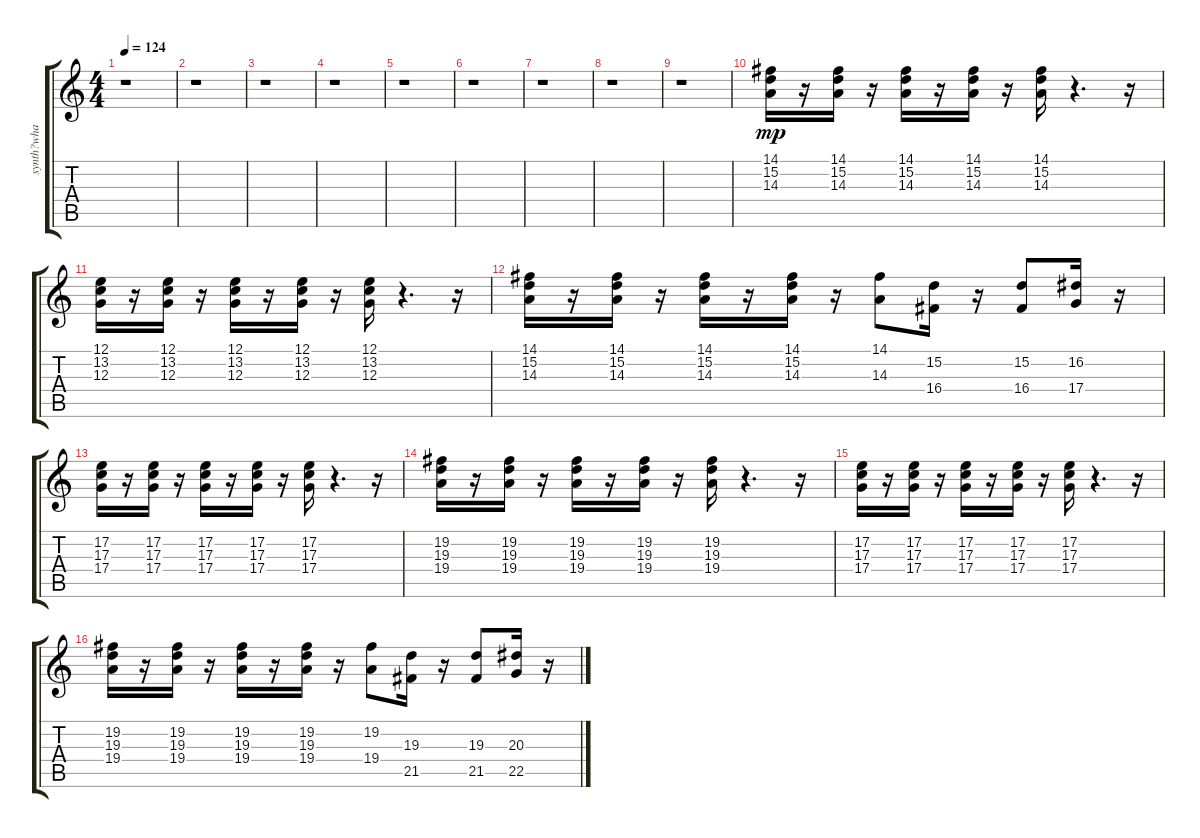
\track ("synth?wha wha" "synth?wha ") {instrument ocarina}
\staff {score tabs}
\tuning (E4 B3 G3 D3 A2 E2) {hide}
\ts (4 4)
\tempo 124
\clef g2
\ks c
r.1{dy mp} |
r.1 |
r.1 |
r.1 |
r.1 |
r.1 |
r.1 |
r.1 |
r.1 |
(14.1 15.2 14.3).16 r.16 (14.1 15.2 14.3).16 r.16 (14.1 15.2 14.3).16 r.16 (14.1 15.2 14.3).16 r.16 (14.1 15.2 14.3).16 r.4{d} r.16 |
(12.1 13.2 12.3).16 r.16 (12.1 13.2 12.3).16 r.16 (12.1 13.2 12.3).16 r.16 (12.1 13.2 12.3).16 r.16 (12.1 13.2 12.3).16 r.4{d} r.16 |
(14.1 15.2 14.3).16 r.16 (14.1 15.2 14.3).16 r.16 (14.1 15.2 14.3).16 r.16 (14.1 15.2 14.3).16 r.16 (14.1 14.3).8 (15.2 16.4).16 r.16 (15.2 16.4).8 (16.2 17.4).16 r.16 |
(17.2 17.3 17.4).16 r.16 (17.2 17.3 17.4).16 r.16 (17.2 17.3 17.4).16 r.16 (17.2 17.3 17.4).16 r.16 (17.2 17.3 17.4).16 r.4{d} r.16 |
(19.2 19.3 19.4).16 r.16 (19.2 19.3 19.4).16 r.16 (19.2 19.3 19.4).16 r.16 (19.2 19.3 19.4).16 r.16 (19.2 19.3 19.4).16 r.4{d} r.16 |
(17.2 17.3 17.4).16 r.16 (17.2 17.3 17.4).16 r.16 (17.2 17.3 17.4).16 r.16 (17.2 17.3 17.4).16 r.16 (17.2 17.3 17.4).16 r.4{d} r.16 |
(19.2 19.3 19.4).16 r.16 (19.2 19.3 19.4).16 r.16 (19.2 19.3 19.4).16 r.16 (19.2 19.3 19.4).16 r.16 (19.2 19.4).8 (19.3 21.5).16 r.16 (19.3 21.5).8 (20.3 22.5).16 r.16
